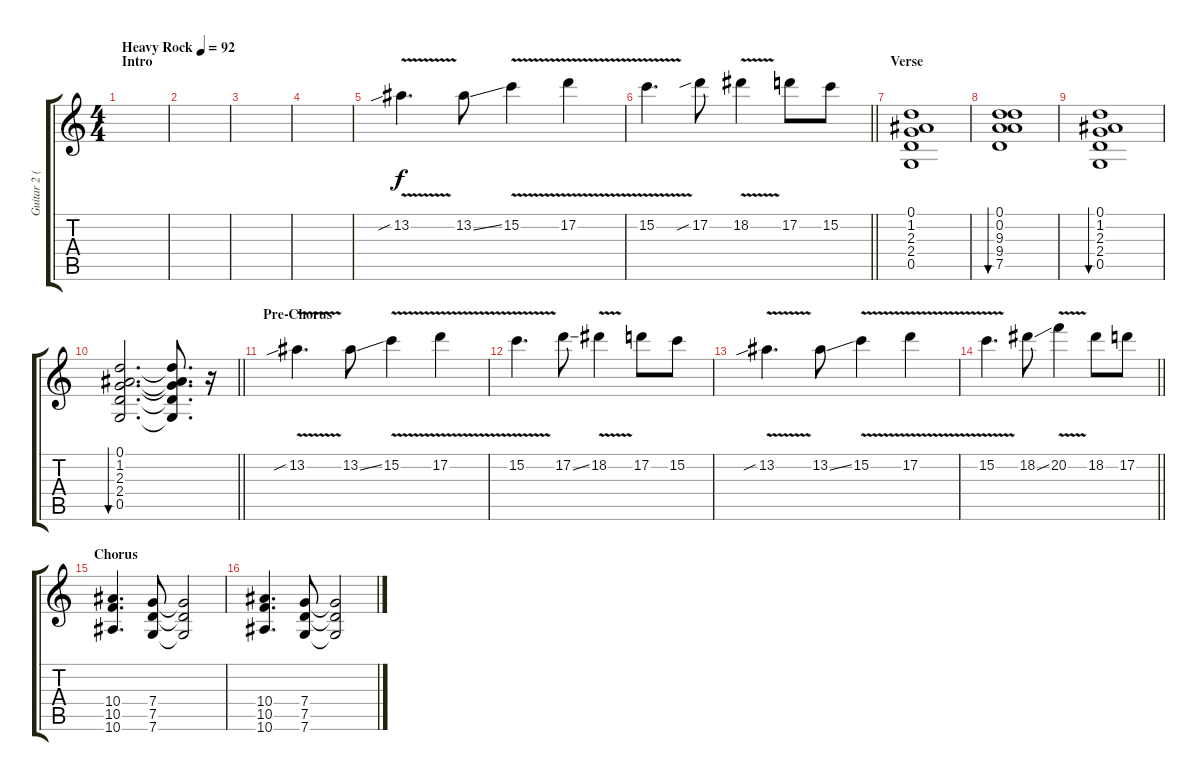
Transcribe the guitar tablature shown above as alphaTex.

\track ("Guitar 2 (Travis Miguel)" "Guitar 2 (") {instrument distortionguitar}
\staff {score tabs}
\tuning (D4 A3 F3 C3 G2 C2) {hide}
\ts (4 4)
\section ("" "Intro")
\tempo (92 "Heavy Rock")
\clef g2
\ks c
|
|
|
|
13.2{v sib}.4{d} 13.2{ss}.8 15.2{v}.4 17.2{v}.4 |
\barLineRight lightlight
15.2{v}.4{d} 17.2{sib}.8 18.2{v}.4 17.2.8 15.2.8 |
\section ("" "Verse")
(0.1 1.2 2.3 2.4 0.5).1{volume 6 instrument electricguitarclean} |
(0.1 0.2 9.3 9.4 7.5).1{bu 240} |
(0.1 1.2 2.3 2.4 0.5).1{bu 240} |
\barLineRight lightlight
(0.1 1.2 2.3 2.4 0.5).2{d bu 240} (0.1{t} 1.2{t} 2.3{t} 2.4{t} 0.5{t}).8{d} r.16{volume 11 instrument distortionguitar} |
\section ("" "Pre-Chorus")
13.2{v sib}.4{d} 13.2{ss}.8 15.2{v}.4 17.2{v}.4 |
15.2{v}.4{d} 17.2{ss}.8 18.2{v}.4 17.2.8 15.2.8 |
13.2{v sib}.4{d} 13.2{ss}.8 15.2{v}.4 17.2{v}.4 |
\barLineRight lightlight
15.2{v}.4{d} 18.2{ss}.8 20.2{v}.4 18.2.8 17.2.8 |
\section ("" "Chorus")
(10.4 10.5 10.6).4{d} (7.4 7.5 7.6).8 (7.4{t} 7.5{t} 7.6{t}).2 |
(10.4 10.5 10.6).4{d} (7.4 7.5 7.6).8 (7.4{t} 7.5{t} 7.6{t}).2
